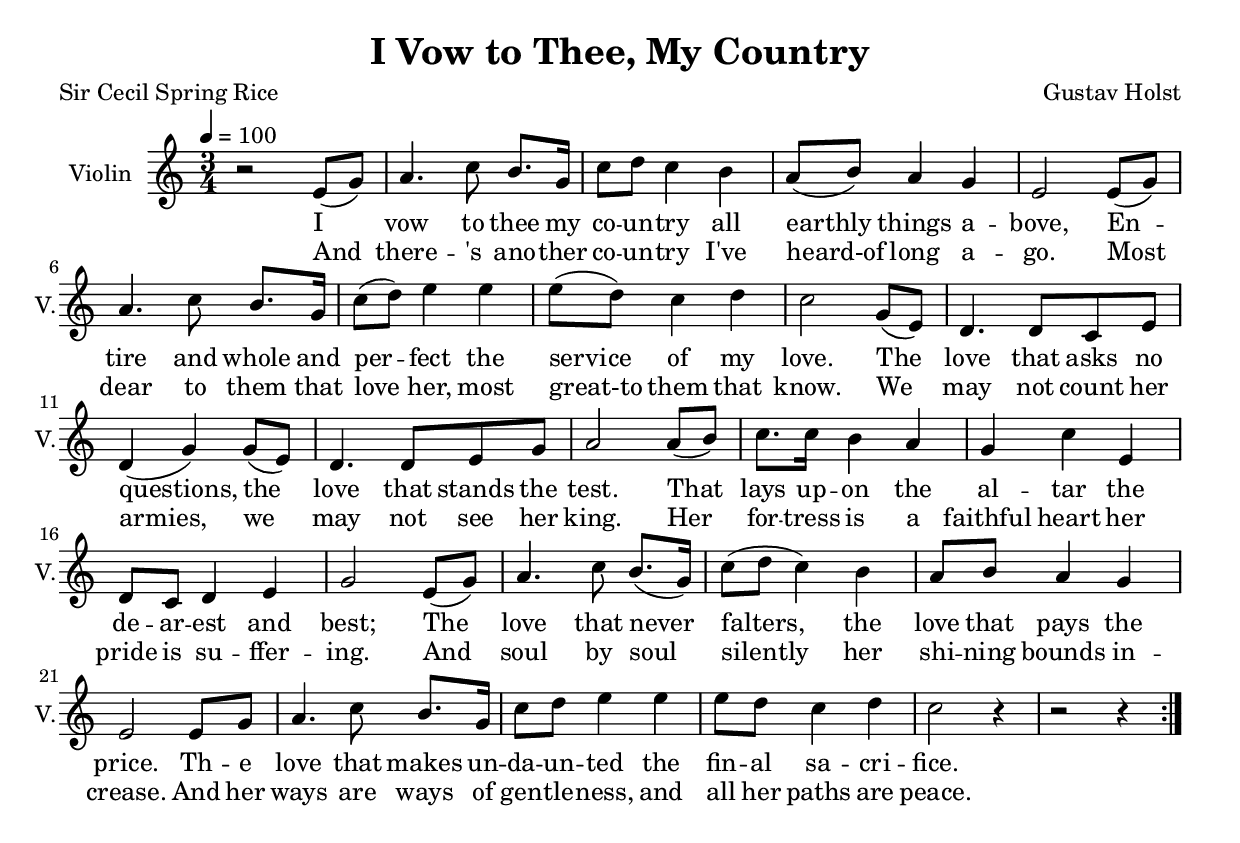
\version "2.24.0"
\language "english"
\header {
	title = "I Vow to Thee, My Country"
	composer = "Gustav Holst"
	poet = "Sir Cecil Spring Rice"
}

violin = \relative { \repeat volta 2 {
	\tempo 4 = 100
	\numericTimeSignature
	\time 3/4
	\override Accidental.hide-tied-accidental-after-break = ##t
	\key c \major

	r2    e'8( g) | a4. c8  b8. g16 |
	c8 d  c4   b  | a8( b)  a4  g   |
	e2    e8(  g) | a4. c8  b8. g16 |
	c8(d) e4   e  | e8( d)  c4  d   |
	c2    g8(  e) | d4. d8  c   e   |
	d4(g) g8(  e) | d4. d8  e   g   |
	a2    a8(  b) | c8. c16 b4  a   |
	g4    c4   e, | d8  c   d4  e   |
	g2    e8(  g) | a4. c8  b8.(g16)|
	c8(d  c4)  b  | a8  b   a4  g   |
	e2    e8   g  | a4. c8  b8. g16 |
	c8 d  e4   e  | e8  d   c4  d   |
	c2    r4     | r2      r4      |
}}

first = \lyricmode {
	I vow to thee my
	co -- un -- try all earthly things a --
	bove, En -- tire and whole and
	per -- fect the service of my
	love. The love that asks no
	questions, the love that stands the
	test. That lays up -- on the
	al -- tar the de -- ar -- est and
	best; The love that never
	falters, the love that pays the
	price. Th -- e love that makes un --
	da -- un -- ted the fin -- al sa -- cri --
	fice.
}
second = \lyricmode {
	And there -- 's ano -- ther
	co -- un -- try I've heard-of long a --
	go. Most dear to them that
	love her, most great-to them that
	know. We may not count her
	armies, we may not see her
	king. Her for -- tress is a
	faithful heart her pride is su -- ffer --
	ing. And soul by soul silently
	her shi -- ning bounds in -- crease. And
	her ways are ways of gen -- tle -- ness, and all her paths are peace.
}

\score{
	\midi {
		\context {
			\Score
			midiChannelMapping = #'instrument
		}
	}
	\layout {
		\context {
			\Score
		}
	}
	<<
	\new Staff \with {
		instrumentName = "Violin"
		shortInstrumentName = "V."
		midiInstrument = "violin"
	} <<
		\new Voice = "violin" {
			\violin
		}
	>>
	\new Lyrics \lyricsto "violin" {
		<<
			\first
			\new Lyrics {
				\set associatedVoice = "violin"
				\second
			}
		>>
	}
	>>
}
